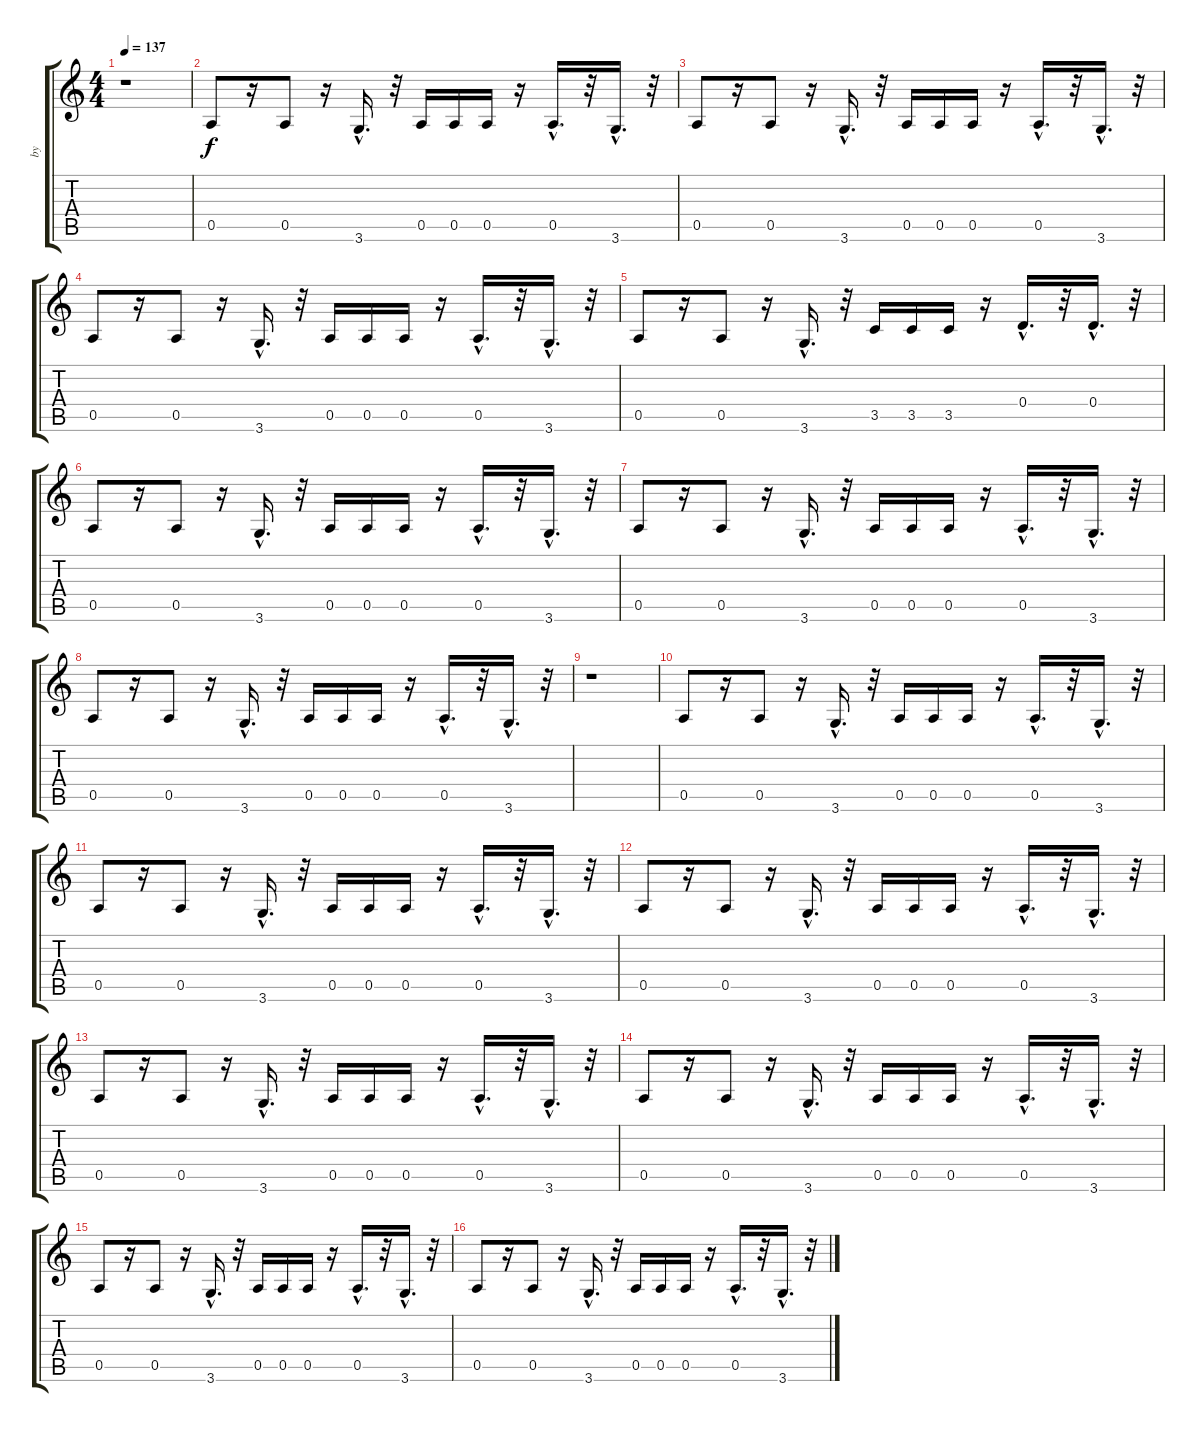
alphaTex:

\track ("   by" "   by") {instrument overdrivenguitar}
\staff {score tabs}
\tuning (E4 B3 G3 D3 A2 E2) {hide}
\ts (4 4)
\tempo 137
\clef g2
\ks c
r.1{dy f} |
0.5.8 r.16 0.5.8 r.16 3.6{hac}.16{d} r.32 0.5.16 0.5.16 0.5.16 r.16 0.5{hac}.16{d} r.32 3.6{hac}.16{d} r.32 |
0.5.8 r.16 0.5.8 r.16 3.6{hac}.16{d} r.32 0.5.16 0.5.16 0.5.16 r.16 0.5{hac}.16{d} r.32 3.6{hac}.16{d} r.32 |
0.5.8 r.16 0.5.8 r.16 3.6{hac}.16{d} r.32 0.5.16 0.5.16 0.5.16 r.16 0.5{hac}.16{d} r.32 3.6{hac}.16{d} r.32 |
0.5.8 r.16 0.5.8 r.16 3.6{hac}.16{d} r.32 3.5.16 3.5.16 3.5.16 r.16 0.4{hac}.16{d} r.32 0.4{hac}.16{d} r.32 |
0.5.8 r.16 0.5.8 r.16 3.6{hac}.16{d} r.32 0.5.16 0.5.16 0.5.16 r.16 0.5{hac}.16{d} r.32 3.6{hac}.16{d} r.32 |
0.5.8 r.16 0.5.8 r.16 3.6{hac}.16{d} r.32 0.5.16 0.5.16 0.5.16 r.16 0.5{hac}.16{d} r.32 3.6{hac}.16{d} r.32 |
0.5.8 r.16 0.5.8 r.16 3.6{hac}.16{d} r.32 0.5.16 0.5.16 0.5.16 r.16 0.5{hac}.16{d} r.32 3.6{hac}.16{d} r.32 |
r.1 |
0.5.8 r.16 0.5.8 r.16 3.6{hac}.16{d} r.32 0.5.16 0.5.16 0.5.16 r.16 0.5{hac}.16{d} r.32 3.6{hac}.16{d} r.32 |
0.5.8 r.16 0.5.8 r.16 3.6{hac}.16{d} r.32 0.5.16 0.5.16 0.5.16 r.16 0.5{hac}.16{d} r.32 3.6{hac}.16{d} r.32 |
0.5.8 r.16 0.5.8 r.16 3.6{hac}.16{d} r.32 0.5.16 0.5.16 0.5.16 r.16 0.5{hac}.16{d} r.32 3.6{hac}.16{d} r.32 |
0.5.8 r.16 0.5.8 r.16 3.6{hac}.16{d} r.32 0.5.16 0.5.16 0.5.16 r.16 0.5{hac}.16{d} r.32 3.6{hac}.16{d} r.32 |
0.5.8 r.16 0.5.8 r.16 3.6{hac}.16{d} r.32 0.5.16 0.5.16 0.5.16 r.16 0.5{hac}.16{d} r.32 3.6{hac}.16{d} r.32 |
0.5.8 r.16 0.5.8 r.16 3.6{hac}.16{d} r.32 0.5.16 0.5.16 0.5.16 r.16 0.5{hac}.16{d} r.32 3.6{hac}.16{d} r.32 |
0.5.8 r.16 0.5.8 r.16 3.6{hac}.16{d} r.32 0.5.16 0.5.16 0.5.16 r.16 0.5{hac}.16{d} r.32 3.6{hac}.16{d} r.32
